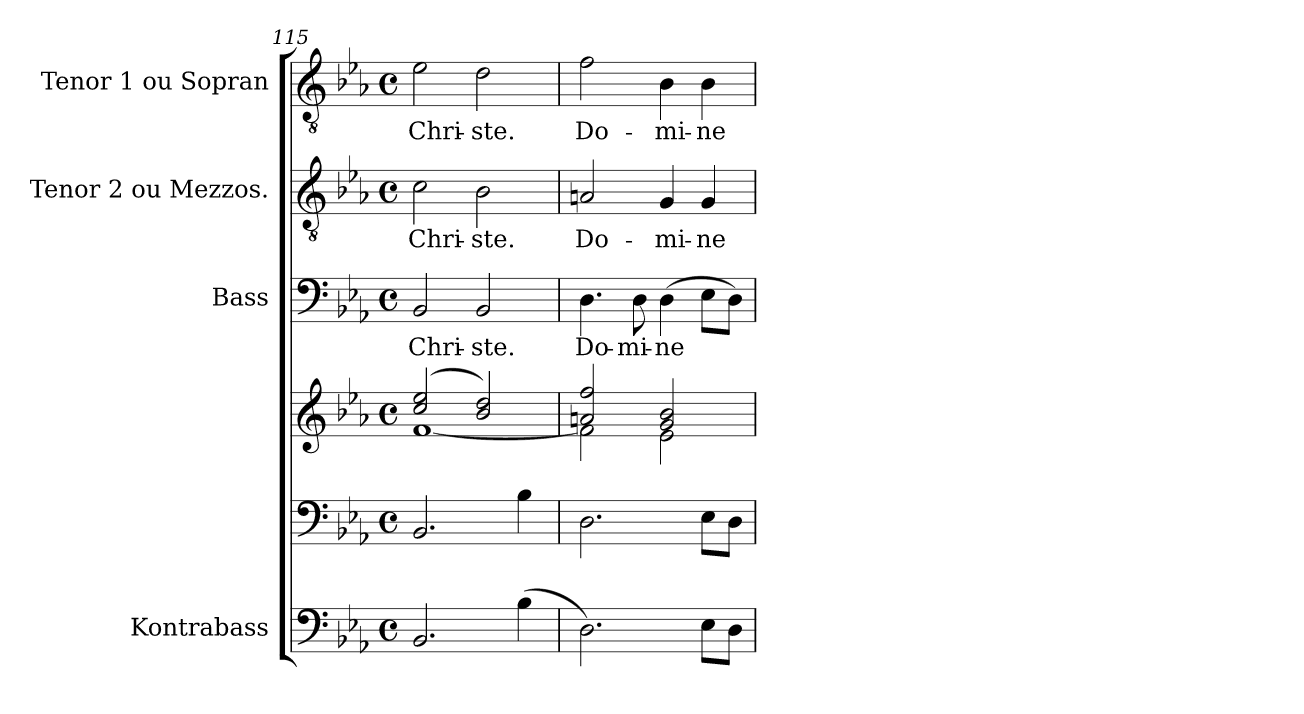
**kern	**kern	**kern	**kern	**text	**kern	**text	**kern	**text
*part5	*part4	*part4	*part3	*part3	*part2	*part2	*part1	*part1
*staff6	*staff5	*staff4	*staff3	*staff3	*staff2	*staff2	*staff1	*staff1
*I"Kontrabass	*	*	*I"Bass	*	*I"Tenor 2 ou Mezzos.	*	*I"Tenor 1 ou Sopran	*
*I'Kb.	*	*	*	*	*	*	*	*
*clefF4	*clefF4	*clefG2	*clefF4	*	*clefGv2	*	*clefGv2	*
*ITrd7c12	*	*	*	*	*	*	*	*
*k[b-e-a-]	*k[b-e-a-]	*k[b-e-a-]	*k[b-e-a-]	*	*k[b-e-a-]	*	*k[b-e-a-]	*
*E-:	*E-:	*E-:	*E-:	*	*E-:	*	*E-:	*
*M4/4	*M4/4	*M4/4	*M4/4	*	*M4/4	*	*M4/4	*
*met(c)	*met(c)	*met(c)	*met(c)	*	*met(c)	*	*met(c)	*
=115	=115	=115	=115	=115	=115	=115	=115	=115
*	*	*^	*	*	*	*	*	*
!	!	!	!	!	!LO:LY:b	!	!LO:LY:b	!	!LO:LY:b
2.BBB-/	2.BB-/	(2cc/ 2ee-/	[<1f	2BB-/	Chri-	2c\	Chri-	2e-\	Chri-
!	!	!	!	!	!LO:LY:b	!	!LO:LY:b	!	!LO:LY:b
.	.	2b-/ 2dd/)	.	2BB-/	-ste.	2B-\	-ste.	2d\	-ste.
(>4BB-\	4B-\	.	.	.	.	.	.	.	.
=116	=116	=116	=116	=116	=116	=116	=116	=116	=116
!	!	!	!	!	!LO:LY:b	!	!LO:LY:b	!	!LO:LY:b
2.DD\)	2.D\	2an/ 2ff/	2f\]	4.D\	Do-	2An/	Do-	2f\	Do-
!	!	!	!	!	!LO:LY:b	!	!	!	!
.	.	.	.	8D\	-mi-	.	.	.	.
!	!	!	!	!	!LO:LY:b	!	!LO:LY:b	!	!LO:LY:b
.	.	2g/ 2b-/	2e-\	(>4D\	-ne	4G/	-mi-	4B-\	-mi-
!	!	!	!	!	!	!	!LO:LY:b	!	!LO:LY:b
8EE-\L	8E-\L	.	.	8E-\L	.	4G/	-ne	4B-\	-ne
8DD\J	8D\J	.	.	8D\J)	.	.	.	.	.
*	*	*v	*v	*	*	*	*	*	*
=	=	=	=	=	=	=	=	=
*-	*-	*-	*-	*-	*-	*-	*-	*-
